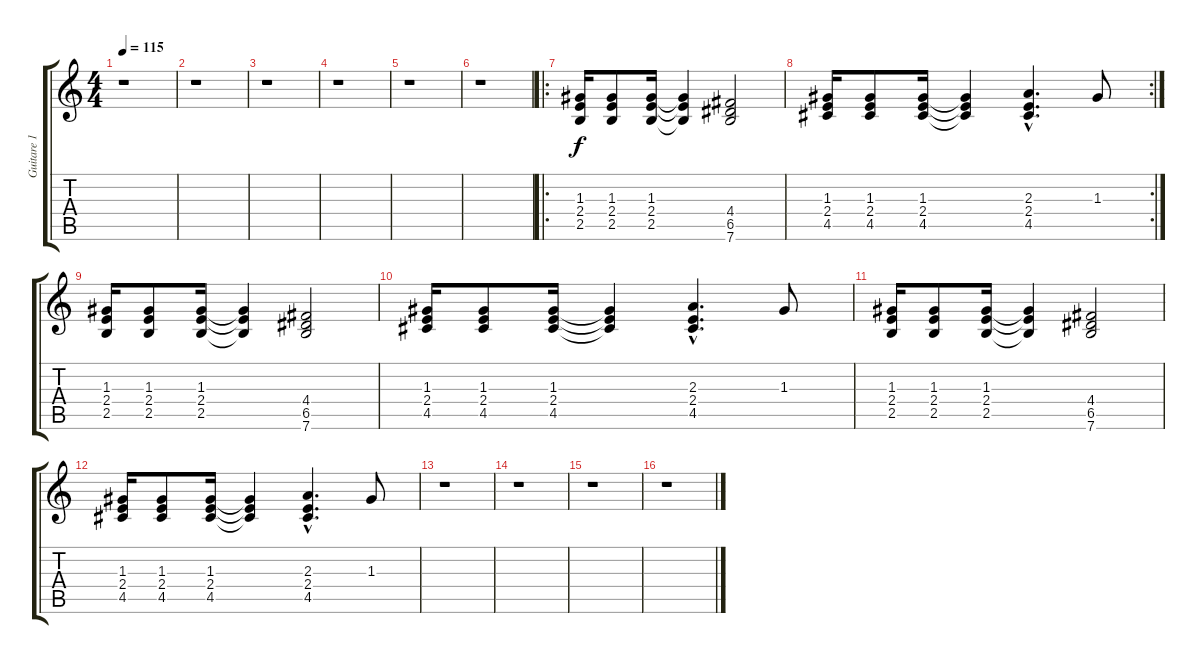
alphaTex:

\track ("Guitare 1" "Guitare 1") {instrument overdrivenguitar}
\staff {score tabs}
\tuning (E4 B3 G3 D3 A2 E2) {hide}
\ts (4 4)
\tempo 115
\clef g2
\ks c
r.1{dy f} |
r.1 |
r.1 |
r.1 |
r.1 |
r.1 |
\ro
(1.3 2.4 2.5).16 (1.3 2.4 2.5).8 (1.3 2.4 2.5).16 (1.3{t} 2.4{t} 2.5{t}).4 (4.4 6.5 7.6).2 |
\rc 2
(1.3 2.4 4.5).16 (1.3 2.4 4.5).8 (1.3 2.4 4.5).16 (1.3{t} 2.4{t} 4.5{t}).4 (2.3{hac} 2.4{hac} 4.5{hac}).4{d} 1.3.8 |
(1.3 2.4 2.5).16 (1.3 2.4 2.5).8 (1.3 2.4 2.5).16 (1.3{t} 2.4{t} 2.5{t}).4 (4.4 6.5 7.6).2 |
(1.3 2.4 4.5).16 (1.3 2.4 4.5).8 (1.3 2.4 4.5).16 (1.3{t} 2.4{t} 4.5{t}).4 (2.3{hac} 2.4{hac} 4.5{hac}).4{d} 1.3.8 |
(1.3 2.4 2.5).16 (1.3 2.4 2.5).8 (1.3 2.4 2.5).16 (1.3{t} 2.4{t} 2.5{t}).4 (4.4 6.5 7.6).2 |
(1.3 2.4 4.5).16 (1.3 2.4 4.5).8 (1.3 2.4 4.5).16 (1.3{t} 2.4{t} 4.5{t}).4 (2.3{hac} 2.4{hac} 4.5{hac}).4{d} 1.3.8 |
r.1 |
r.1 |
r.1 |
r.1
